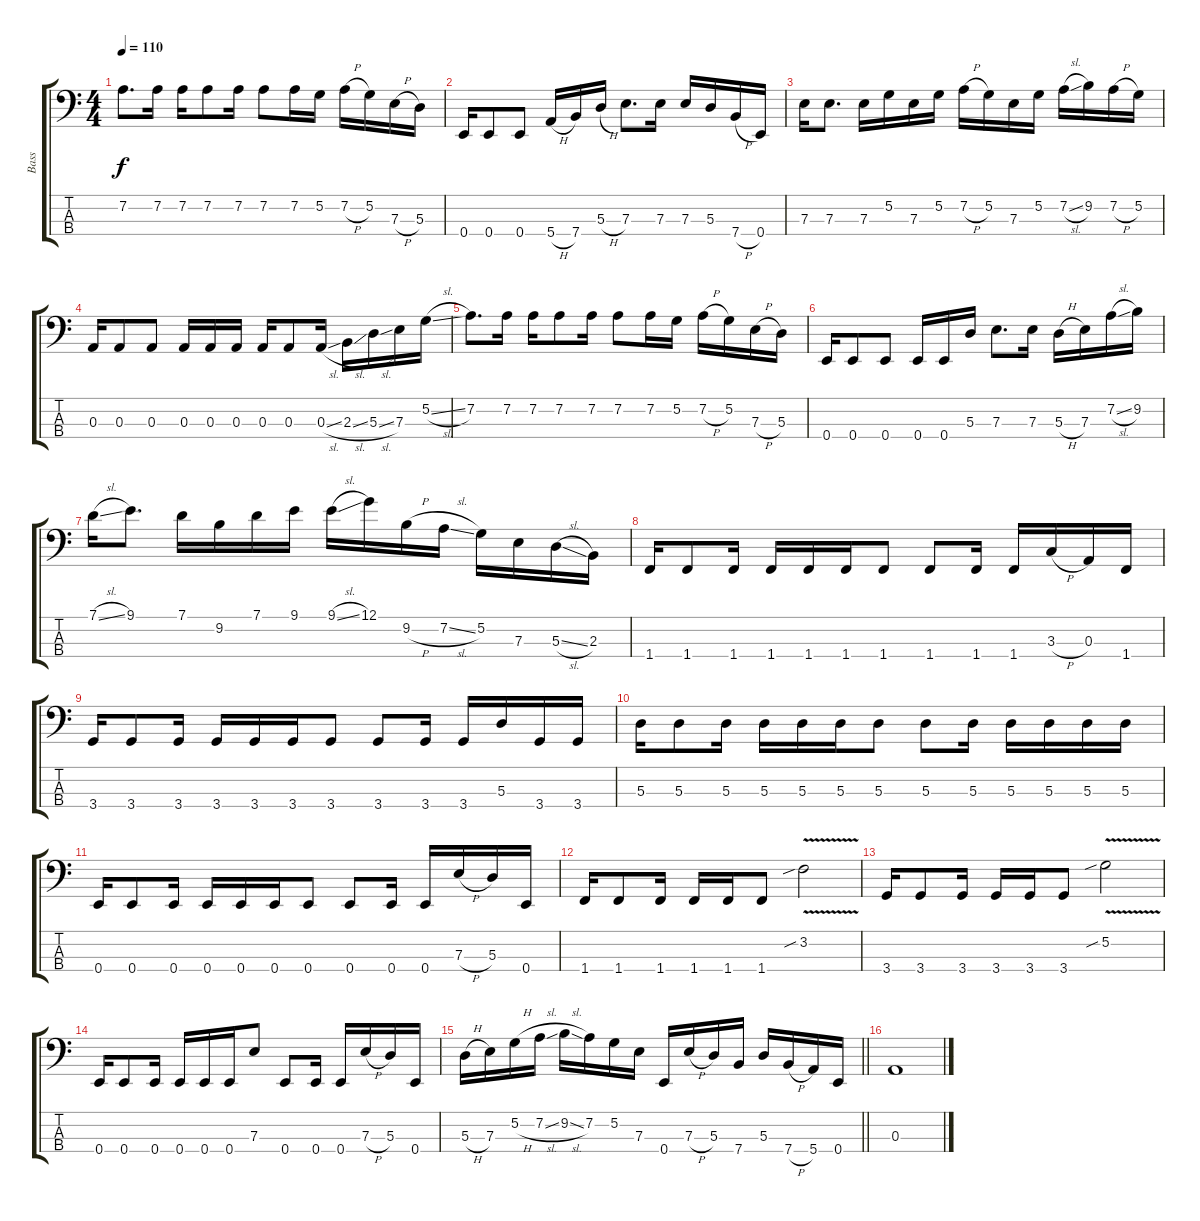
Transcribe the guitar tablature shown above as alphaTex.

\track ("Bass" "Bass") {instrument electricbassfinger}
\staff {score tabs}
\tuning (G2 D2 A1 E1) {hide}
\ts (4 4)
\tempo 110
\clef f4
\ks c
7.2.8{d dy f} 7.2.16 7.2.16 7.2.8 7.2.16 7.2.8 7.2.16 5.2.16 7.2{h}.16 5.2.16 7.3{h}.16 5.3.16 |
0.4.16 0.4.8 0.4.8 5.4{h}.16 7.4.16 5.3{h}.16 7.3.8{d} 7.3.16 7.3.16 5.3.16 7.4{h}.16 0.4.16 |
7.3.16 7.3.8{d} 7.3.16 5.2.16 7.3.16 5.2.16 7.2{h}.16 5.2.16 7.3.16 5.2.16 7.2{sl}.16 9.2.16 7.2{h}.16 5.2.16 |
0.3.16 0.3.8 0.3.8 0.3.16 0.3.16 0.3.16 0.3.16 0.3.8 0.3{sl}.16 2.3{sl}.16 5.3{sl}.16 7.3.16 5.2{sl}.16 |
7.2.8{d} 7.2.16 7.2.16 7.2.8 7.2.16 7.2.8 7.2.16 5.2.16 7.2{h}.16 5.2.16 7.3{h}.16 5.3.16 |
0.4.16 0.4.8 0.4.8 0.4.16 0.4.16 5.3.16 7.3.8{d} 7.3.16 5.3{h}.16 7.3.16 7.2{sl}.16 9.2.16 |
7.1{sl}.16 9.1.8{d} 7.1.16 9.2.16 7.1.16 9.1.16 9.1{sl}.16 12.1.16 9.2{h}.16 7.2{sl}.16 5.2.16 7.3.16 5.3{sl}.16 2.3.16 |
1.4.16 1.4.8 1.4.16 1.4.16 1.4.16 1.4.16 1.4.8 1.4.8 1.4.16 1.4.16 3.3{h}.16 0.3.16 1.4.16 |
3.4.16 3.4.8 3.4.16 3.4.16 3.4.16 3.4.16 3.4.8 3.4.8 3.4.16 3.4.16 5.3.16 3.4.16 3.4.16 |
5.3.16 5.3.8 5.3.16 5.3.16 5.3.16 5.3.16 5.3.8 5.3.8 5.3.16 5.3.16 5.3.16 5.3.16 5.3.16 |
0.4.16 0.4.8 0.4.16 0.4.16 0.4.16 0.4.16 0.4.8 0.4.8 0.4.16 0.4.16 7.3{h}.16 5.3.16 0.4.16 |
1.4.16 1.4.8 1.4.16 1.4.16 1.4.16 1.4.8 3.2{v sib}.2 |
3.4.16 3.4.8 3.4.16 3.4.16 3.4.16 3.4.8 5.2{v sib}.2 |
0.4.16 0.4.8 0.4.16 0.4.16 0.4.16 0.4.16 7.3.8 0.4.8 0.4.16 0.4.16 7.3{h}.16 5.3.16 0.4.16 |
\barLineRight lightlight
5.3{h}.16 7.3.16 5.2{h}.16 7.2{sl}.16 9.2{sl}.16 7.2.16 5.2.16 7.3.16 0.4.16 7.3{h}.16 5.3.16 7.4.16 5.3.16 7.4{h}.16 5.4.16 0.4.16 |
0.3.1
